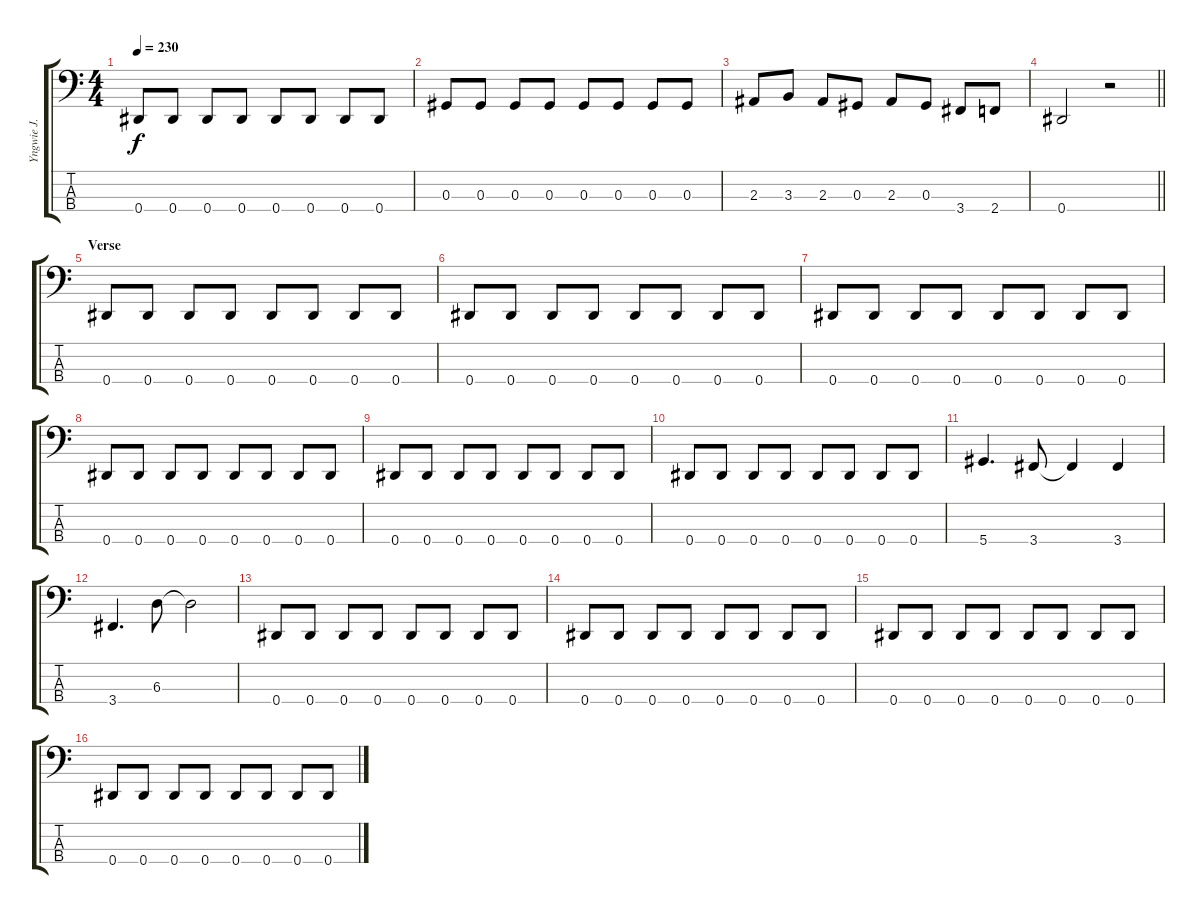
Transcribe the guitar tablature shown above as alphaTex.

\track ("Yngwie J. Malmsteen" "Yngwie J. ") {instrument electricbasspick}
\staff {score tabs}
\tuning (Gb2 Db2 Ab1 Eb1) {hide}
\ts (4 4)
\tempo 230
\clef f4
\ks c
0.4.8{dy f} 0.4.8 0.4.8 0.4.8 0.4.8 0.4.8 0.4.8 0.4.8 |
0.3.8 0.3.8 0.3.8 0.3.8 0.3.8 0.3.8 0.3.8 0.3.8 |
2.3.8 3.3.8 2.3.8 0.3.8 2.3.8 0.3.8 3.4.8 2.4.8 |
\barLineRight lightlight
0.4.2 r.2 |
\section ("" "Verse")
0.4.8 0.4.8 0.4.8 0.4.8 0.4.8 0.4.8 0.4.8 0.4.8 |
0.4.8 0.4.8 0.4.8 0.4.8 0.4.8 0.4.8 0.4.8 0.4.8 |
0.4.8 0.4.8 0.4.8 0.4.8 0.4.8 0.4.8 0.4.8 0.4.8 |
0.4.8 0.4.8 0.4.8 0.4.8 0.4.8 0.4.8 0.4.8 0.4.8 |
0.4.8 0.4.8 0.4.8 0.4.8 0.4.8 0.4.8 0.4.8 0.4.8 |
0.4.8 0.4.8 0.4.8 0.4.8 0.4.8 0.4.8 0.4.8 0.4.8 |
5.4.4{d} 3.4.8 3.4{t}.4 3.4.4 |
3.4.4{d} 6.3.8 6.3{t}.2 |
0.4.8 0.4.8 0.4.8 0.4.8 0.4.8 0.4.8 0.4.8 0.4.8 |
0.4.8 0.4.8 0.4.8 0.4.8 0.4.8 0.4.8 0.4.8 0.4.8 |
0.4.8 0.4.8 0.4.8 0.4.8 0.4.8 0.4.8 0.4.8 0.4.8 |
0.4.8 0.4.8 0.4.8 0.4.8 0.4.8 0.4.8 0.4.8 0.4.8
